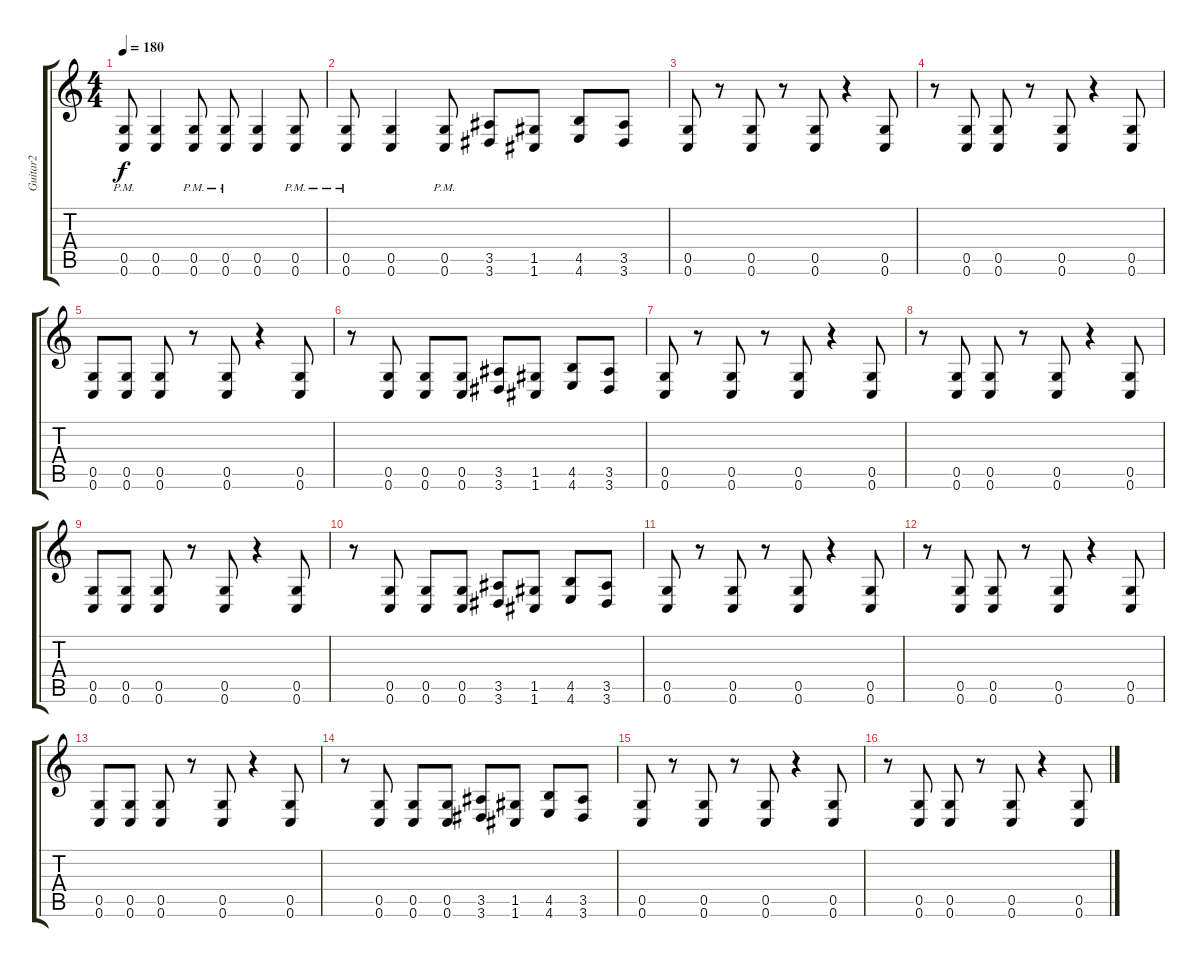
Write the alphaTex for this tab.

\track ("Guitar2" "Guitar2") {instrument distortionguitar}
\staff {score tabs}
\tuning (D4 A3 F3 C3 G2 C2) {hide}
\ts (4 4)
\tempo 180
\clef g2
\ks c
(0.5{pm} 0.6{pm}).8{dy f} (0.5 0.6).4 (0.5{pm} 0.6{pm}).8 (0.5{pm} 0.6{pm}).8 (0.5 0.6).4 (0.5{pm} 0.6{pm}).8 |
(0.5{pm} 0.6{pm}).8 (0.5 0.6).4 (0.5{pm} 0.6{pm}).8 (3.5 3.6).8 (1.5 1.6).8 (4.5 4.6).8 (3.5 3.6).8 |
(0.5 0.6).8 r.8 (0.5 0.6).8 r.8 (0.5 0.6).8 r.4 (0.5 0.6).8 |
r.8 (0.5 0.6).8 (0.5 0.6).8 r.8 (0.5 0.6).8 r.4 (0.5 0.6).8 |
(0.5 0.6).8 (0.5 0.6).8 (0.5 0.6).8 r.8 (0.5 0.6).8 r.4 (0.5 0.6).8 |
r.8 (0.5 0.6).8 (0.5 0.6).8 (0.5 0.6).8 (3.5 3.6).8 (1.5 1.6).8 (4.5 4.6).8 (3.5 3.6).8 |
(0.5 0.6).8 r.8 (0.5 0.6).8 r.8 (0.5 0.6).8 r.4 (0.5 0.6).8 |
r.8 (0.5 0.6).8 (0.5 0.6).8 r.8 (0.5 0.6).8 r.4 (0.5 0.6).8 |
(0.5 0.6).8 (0.5 0.6).8 (0.5 0.6).8 r.8 (0.5 0.6).8 r.4 (0.5 0.6).8 |
r.8 (0.5 0.6).8 (0.5 0.6).8 (0.5 0.6).8 (3.5 3.6).8 (1.5 1.6).8 (4.5 4.6).8 (3.5 3.6).8 |
(0.5 0.6).8 r.8 (0.5 0.6).8 r.8 (0.5 0.6).8 r.4 (0.5 0.6).8 |
r.8 (0.5 0.6).8 (0.5 0.6).8 r.8 (0.5 0.6).8 r.4 (0.5 0.6).8 |
(0.5 0.6).8 (0.5 0.6).8 (0.5 0.6).8 r.8 (0.5 0.6).8 r.4 (0.5 0.6).8 |
r.8 (0.5 0.6).8 (0.5 0.6).8 (0.5 0.6).8 (3.5 3.6).8 (1.5 1.6).8 (4.5 4.6).8 (3.5 3.6).8 |
(0.5 0.6).8 r.8 (0.5 0.6).8 r.8 (0.5 0.6).8 r.4 (0.5 0.6).8 |
r.8 (0.5 0.6).8 (0.5 0.6).8 r.8 (0.5 0.6).8 r.4 (0.5 0.6).8
